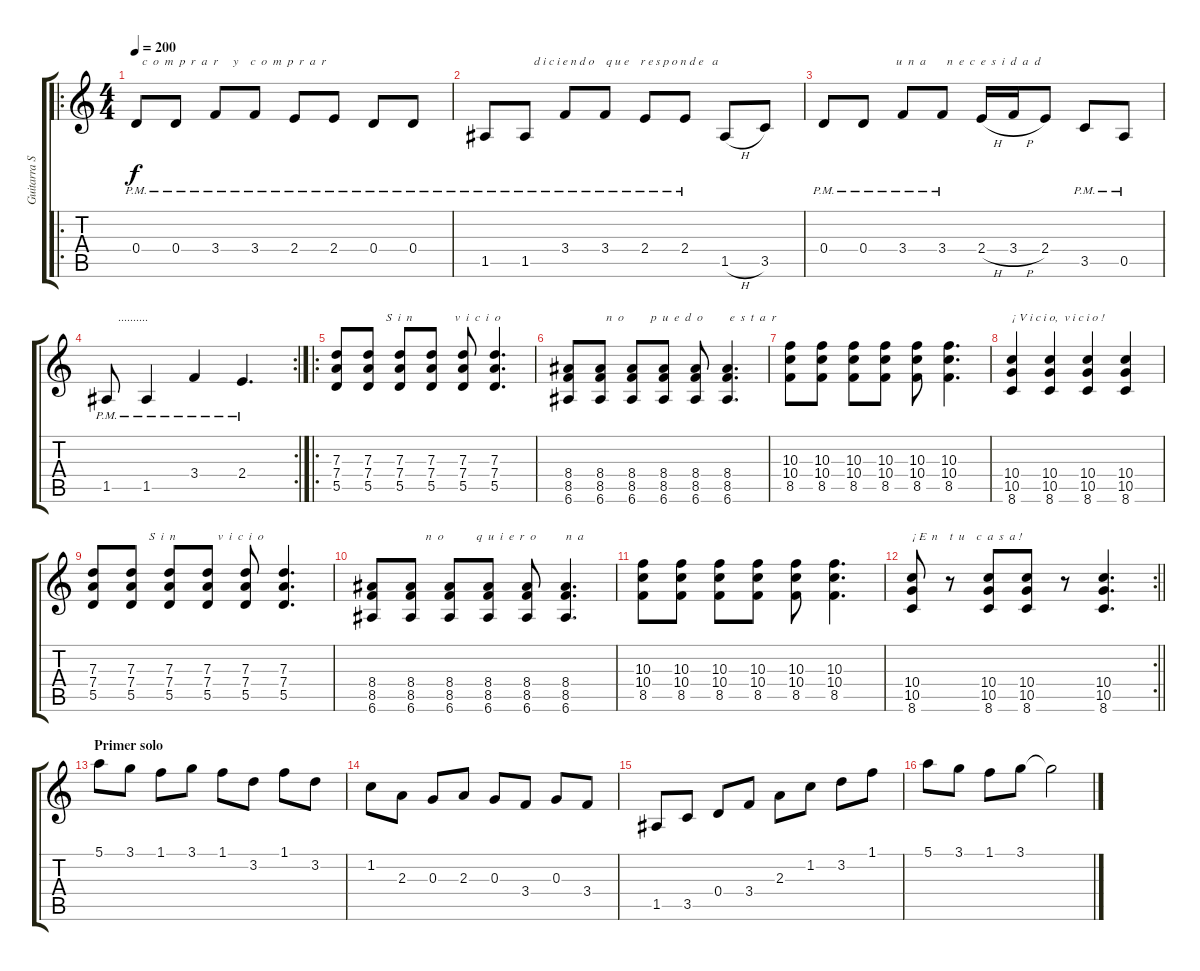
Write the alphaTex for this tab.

\track ("Guitarra Solista" "Guitarra S") {instrument distortionguitar}
\staff {score tabs}
\tuning (E4 B3 G3 D3 A2 E2) {hide}
\ro
\ts (4 4)
\tempo 200
\clef g2
\ks c
0.4{pm}.8{txt "  c  o  m  p  r  a  r     y    c  o  m  p  r  a  r" dy f} 0.4{pm}.8 3.4{pm}.8 3.4{pm}.8 2.4{pm}.8 2.4{pm}.8 0.4{pm}.8 0.4{pm}.8 |
1.5{pm}.8 1.5{pm}.8{txt "   d i c i e n d o    q u e    r e s p o n d e   a"} 3.4{pm}.8 3.4{pm}.8 2.4{pm}.8 2.4{pm}.8 1.5{h}.8 3.5.8 |
0.4{pm}.8 0.4{pm}.8{txt "           u  n  a       n  e  c  e  s  i  d  a  d"} 3.4{pm}.8 3.4{pm}.8 2.4{h}.16 3.4{h}.16 2.4.8 3.5{pm}.8 0.5{pm}.8 |
\rc 2
1.5{pm}.8{txt "    .........."} 1.5{pm}.4 3.4{pm}.4 2.4{pm}.4{d} |
\ro
(7.3 7.4 5.5).8 (7.3 7.4 5.5).8{txt "      S  i  n              v  i  c  i  o"} (7.3 7.4 5.5).8 (7.3 7.4 5.5).8 (7.3 7.4 5.5).8 (7.3 7.4 5.5).4{d} |
(8.4 8.5 6.6).8 (8.4 8.5 6.6).8{txt "  n  o         p  u  e  d  o         e  s  t  a  r"} (8.4 8.5 6.6).8 (8.4 8.5 6.6).8 (8.4 8.5 6.6).8 (8.4 8.5 6.6).4{d} |
(10.3 10.4 8.5).8 (10.3 10.4 8.5).8 (10.3 10.4 8.5).8 (10.3 10.4 8.5).8 (10.3 10.4 8.5).8 (10.3 10.4 8.5).4{d} |
(10.4 10.5 8.6).4{txt "¡ V i c i o,  v i c i o !"} (10.4 10.5 8.6).4 (10.4 10.5 8.6).4 (10.4 10.5 8.6).4 |
(7.3 7.4 5.5).8 (7.3 7.4 5.5).8{txt "      S  i  n              v  i  c  i  o"} (7.3 7.4 5.5).8 (7.3 7.4 5.5).8 (7.3 7.4 5.5).8 (7.3 7.4 5.5).4{d} |
(8.4 8.5 6.6).8 (8.4 8.5 6.6).8{txt "     n  o           q  u  i  e  r  o          n  a"} (8.4 8.5 6.6).8 (8.4 8.5 6.6).8 (8.4 8.5 6.6).8 (8.4 8.5 6.6).4{d} |
(10.3 10.4 8.5).8 (10.3 10.4 8.5).8 (10.3 10.4 8.5).8 (10.3 10.4 8.5).8 (10.3 10.4 8.5).8 (10.3 10.4 8.5).4{d} |
\rc 2
\barLineRight lightlight
(10.4 10.5 8.6).8{txt "¡ E  n    t  u    c  a  s  a !"} r.8 (10.4 10.5 8.6).8 (10.4 10.5 8.6).8 r.8 (10.4 10.5 8.6).4{d} |
\section ("" "Primer solo")
5.1.8 3.1.8 1.1.8 3.1.8 1.1.8 3.2.8 1.1.8 3.2.8 |
1.2.8 2.3.8 0.3.8 2.3.8 0.3.8 3.4.8 0.3.8 3.4.8 |
1.5.8 3.5.8 0.4.8 3.4.8 2.3.8 1.2.8 3.2.8 1.1.8 |
5.1.8 3.1.8 1.1.8 3.1.8 3.1{t}.2
